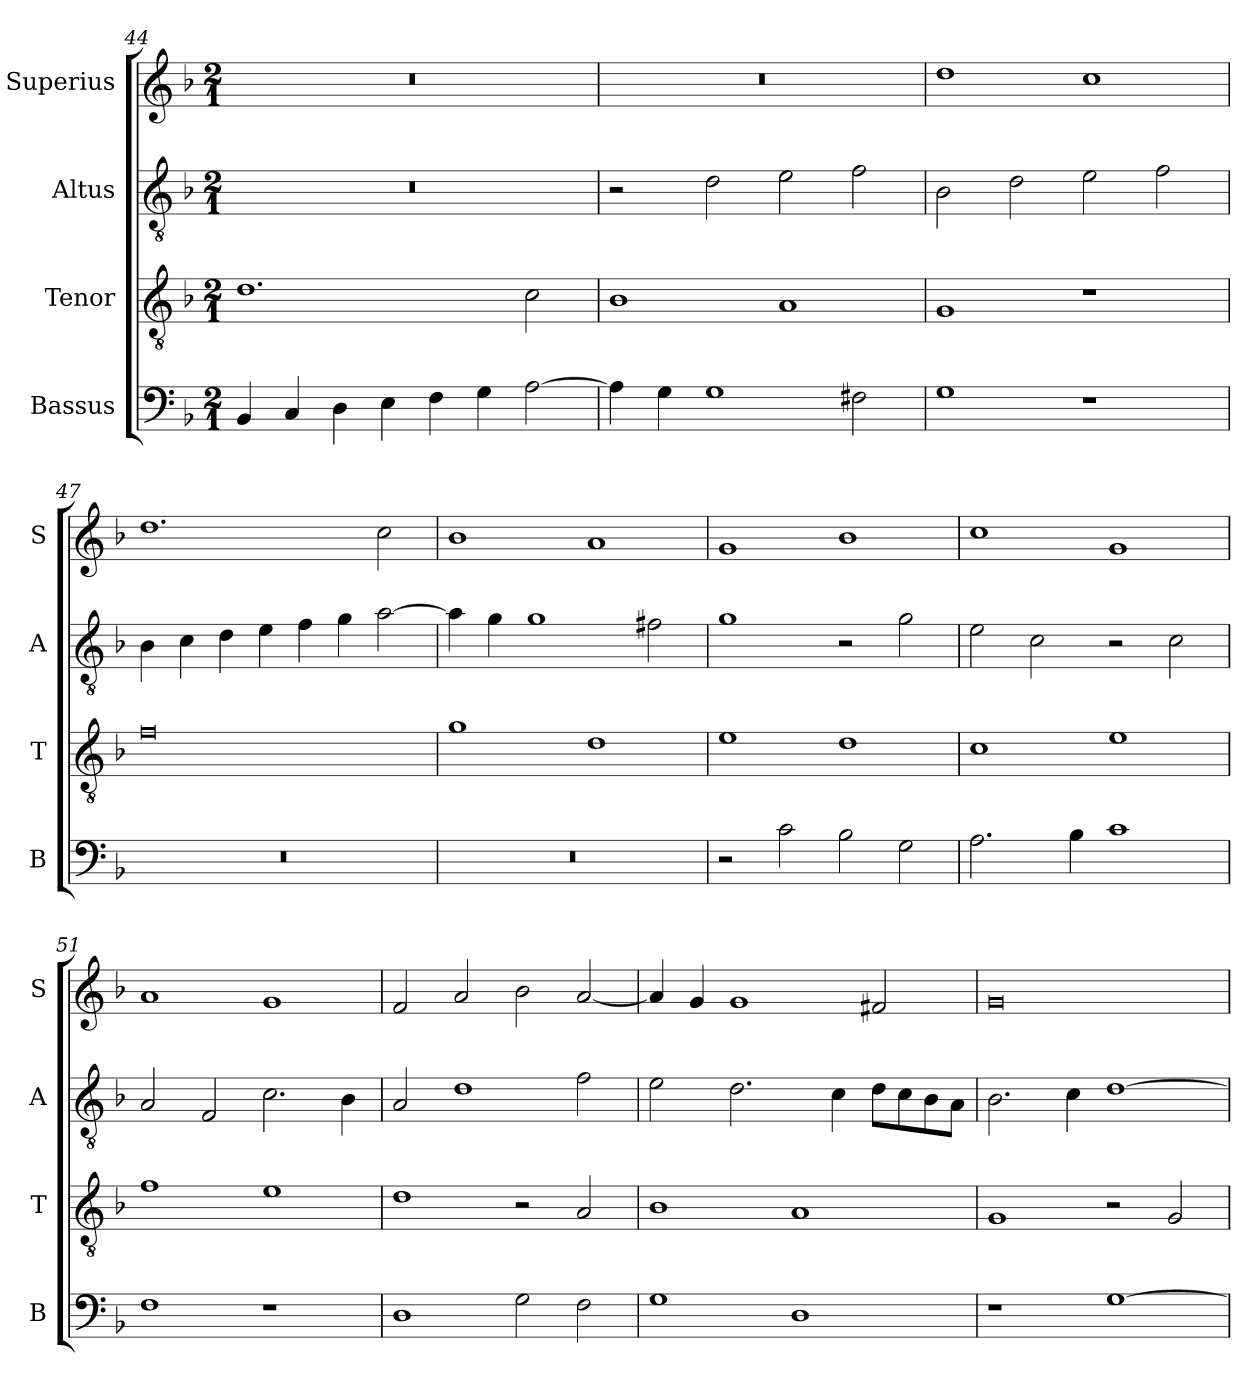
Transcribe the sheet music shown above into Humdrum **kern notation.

**kern	**kern	**kern	**kern
*part4	*part3	*part2	*part1
*staff4	*staff3	*staff2	*staff1
*I"Bassus	*I"Tenor	*I"Altus	*I"Superius
*I'B	*I'T	*I'A	*I'S
*clefF4	*clefGv2	*clefGv2	*clefG2
*k[b-]	*k[b-]	*k[b-]	*k[b-]
*F:	*F:	*F:	*F:
*M2/1	*M2/1	*M2/1	*M2/1
=44	=44	=44	=44
4BB-	1.d	0r	0r
4C	.	.	.
4D	.	.	.
4E	.	.	.
4F	.	.	.
4G	.	.	.
[2A	2c	.	.
=45	=45	=45	=45
4A]	1B-	2r	0r
4G	.	.	.
1G	.	2d	.
.	1A	2e	.
2F#X	.	2f	.
=46	=46	=46	=46
1G	1G	2B-	1dd
.	.	2d	.
1r	1r	2e	1cc
.	.	2f	.
=47	=47	=47	=47
0r	0f	4B-	1.dd
.	.	4c	.
.	.	4d	.
.	.	4e	.
.	.	4f	.
.	.	4g	.
.	.	[2a	2cc
=48	=48	=48	=48
0r	1g	4a]	1b-
.	.	4g	.
.	.	1g	.
.	1d	.	1a
.	.	2f#X	.
=49	=49	=49	=49
2r	1e	1g	1g
2c	.	.	.
2B-	1d	2r	1b-
2G	.	2g	.
=50	=50	=50	=50
2.A	1c	2e	1cc
.	.	2c	.
4B-	.	.	.
1c	1e	2r	1g
.	.	2c	.
=51	=51	=51	=51
1F	1f	2A	1a
.	.	2F	.
1r	1e	2.c	1g
.	.	4B-	.
=52	=52	=52	=52
1D	1d	2A	2f
.	.	1d	2a
2G	2r	.	2b-
2F	2A	2f	[2a
=53	=53	=53	=53
1G	1B-	2e	4a]
.	.	.	4g
.	.	2.d	1g
1D	1A	.	.
.	.	4c	.
.	.	8dL	2f#X
.	.	8c	.
.	.	8B-	.
.	.	8AJ	.
=54	=54	=54	=54
1r	1G	2.B-	0g
.	.	4c	.
[1G	2r	[1d	.
.	2G	.	.
=	=	=	=
*-	*-	*-	*-
